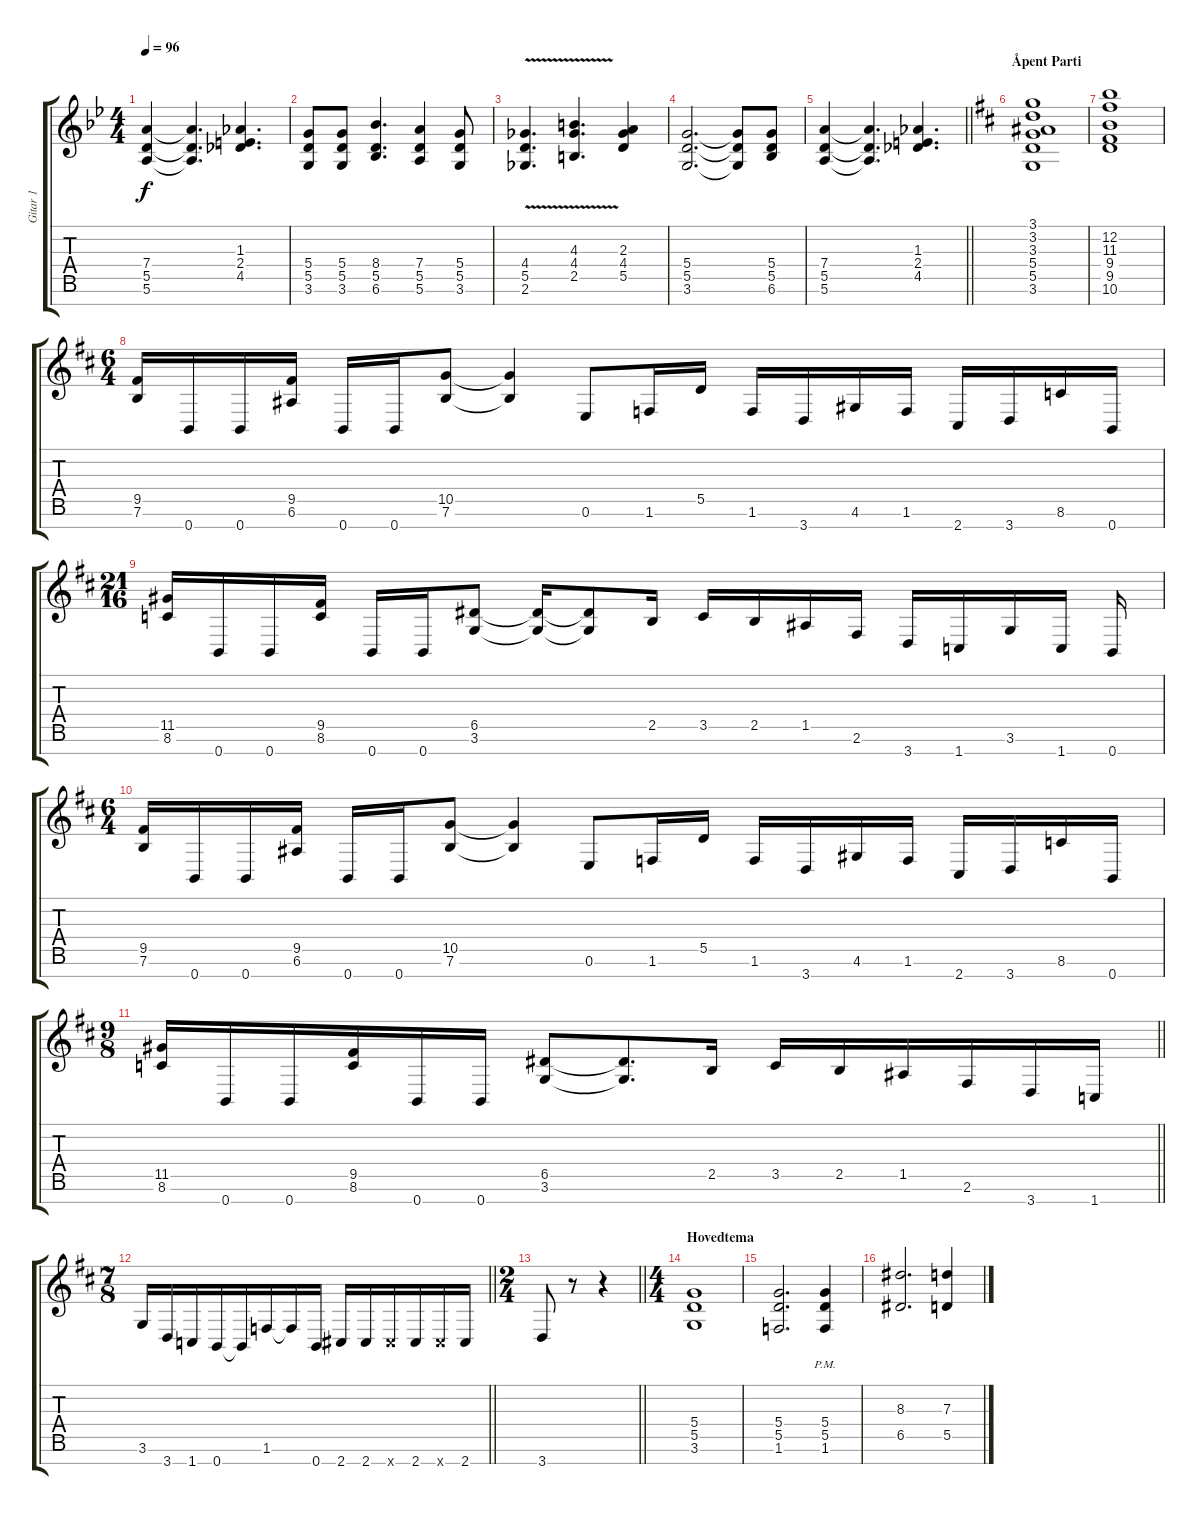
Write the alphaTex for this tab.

\track ("Gitar 1" "Gitar 1") {instrument electricguitarmuted}
\staff {score tabs}
\tuning (E4 B3 G3 D3 A2 E2 B1) {hide}
\ts (4 4)
\tempo 96
\clef g2
\ks gminor
(7.4 5.5 5.6).4{dy f} (7.4{t} 5.5{t} 5.6{t}).4{d} (1.3 2.4 4.5).4{d} |
(5.4 5.5 3.6).8 (5.4 5.5 3.6).8 (8.4 5.5 6.6).4{d} (7.4 5.5 5.6).4 (5.4 5.5 3.6).8 |
(4.4 5.5 2.6{v}).4{d} (4.3 4.4 2.5{v}).4{d} (2.3 4.4 5.5).4 |
(5.4 5.5 3.6).2{d} (5.4{t} 5.5{t} 3.6{t}).8 (5.4 5.5 6.6).8 |
\barLineRight lightlight
(7.4 5.5 5.6).4 (7.4{t} 5.5{t} 5.6{t}).4{d} (1.3 2.4 4.5).4{d} |
\section ("" "Åpent Parti")
\ks bminor
(3.1 3.2 3.3 5.4 5.5 3.6).1 |
(12.2 11.3 9.4 9.5 10.6).1 |
\ts (6 4)
(9.5 7.6).16 0.7.16 0.7.16 (9.5 6.6).16 0.7.16 0.7.16 (10.5 7.6).8 (10.5{t} 7.6{t}).4 0.6.8 1.6.16 5.5.16 1.6.16 3.7.16 4.6.16 1.6.16 2.7.16 3.7.16 8.6.16 0.7.16 |
\ts (21 16)
(11.5 8.6).16 0.7.16 0.7.16 (9.5 8.6).16 0.7.16 0.7.16 (6.5 3.6).8 (6.5{t} 3.6{t}).16 (6.5{t} 3.6{t}).8 2.5.16 3.5.16 2.5.16 1.5.16 2.6.16 3.7.16 1.7.16 3.6.16 1.7.16 0.7.16 |
\ts (6 4)
(9.5 7.6).16 0.7.16 0.7.16 (9.5 6.6).16 0.7.16 0.7.16 (10.5 7.6).8 (10.5{t} 7.6{t}).4 0.6.8 1.6.16 5.5.16 1.6.16 3.7.16 4.6.16 1.6.16 2.7.16 3.7.16 8.6.16 0.7.16 |
\ts (9 8)
\barLineRight lightlight
(11.5 8.6).16 0.7.16 0.7.16 (9.5 8.6).16 0.7.16 0.7.16 (6.5 3.6).8 (6.5{t} 3.6{t}).8{d} 2.5.16 3.5.16 2.5.16 1.5.16 2.6.16 3.7.16 1.7.16 |
\ts (7 8)
\barLineRight lightlight
3.6.16 3.7.16 1.7.16 0.7.16 0.7{t}.16 1.6.16 1.6{t}.16 0.7.16 2.7.16 2.7.16 2.7{x}.16 2.7.16 2.7{x}.16 2.7.16 |
\ts (2 4)
\barLineRight lightlight
3.7.8 r.8 r.4 |
\ts (4 4)
\section ("" "Hovedtema")
(5.4 5.5 3.6).1 |
(5.4 5.5 1.6).2{d} (5.4 5.5 1.6{pm}).4 |
(8.3 6.5).2{d} (7.3 5.5).4
